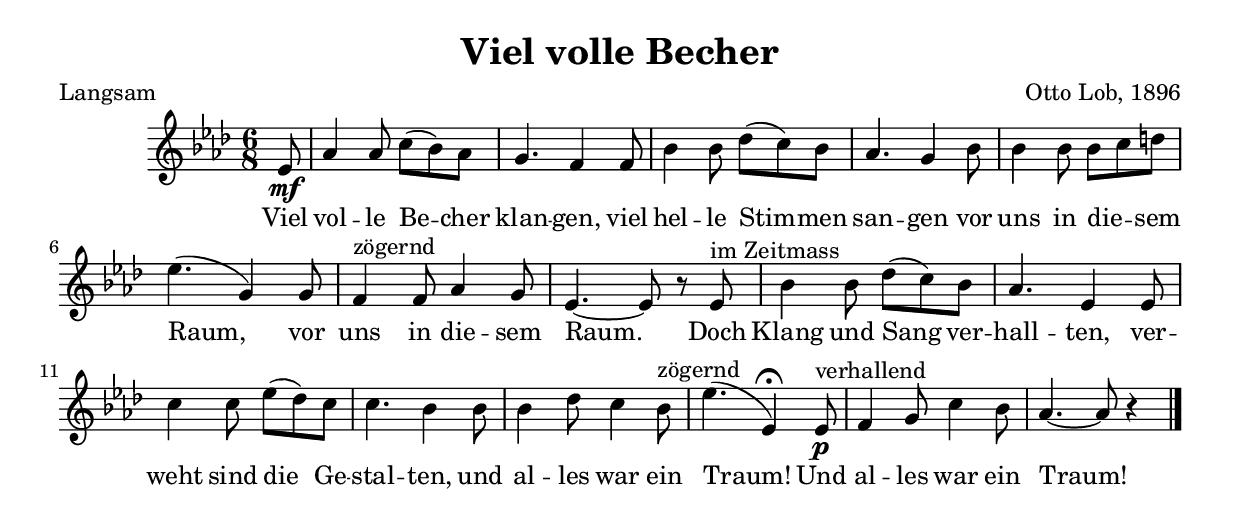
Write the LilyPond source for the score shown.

\version "2.18.2"
\include "articulate.ly"

\header {
  title = "Viel volle Becher"
  composer = "Otto Lob, 1896"
  poet = "Langsam"
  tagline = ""
}

musicOne = \relative es' {
  \time 6/8
  \key f \minor

  \partial 8 es8 \mf |
  aes4 aes8 c (bes) aes |
  g4. f4 f8 |
  bes4 bes8 des (c) bes |
  aes4. g4 bes8 |
  bes4 bes8 bes c d |
  es4. (g,4) g8 |
  f4^"zögernd" f8 aes4 g8 |
  es4.~ es8 r es^"im Zeitmass" |
  bes'4 bes8 des (c) bes |
  aes4. es4 es8 |
  c'4 c8 es (des) c |
  c4. bes4 bes8 |
  bes4 des8 c4 bes8^"zögernd" |
  es4. (es,4\fermata) es8\p^"verhallend" |
  f4 g8 c4 bes8 |
  aes4.~ aes8 r4 \bar "|."
}

verseOne = \lyricmode {
    Viel vol -- le Be -- cher |
    klan -- gen, viel |
    hel -- le Stim -- men |
    san -- gen vor |
    uns in die -- _ sem |
    Raum, vor |
    uns in die -- sem |
    Raum. Doch |
    Klang und Sang ver -- |
    hall -- ten, ver -- |
    weht sind die Ge -- |
    stal -- ten, und |
    al -- les war ein |
    Traum! Und |
    al -- les war ein |
    Traum! |
}

\book {
    \score {
        <<
            \new Voice = "one" {
                \musicOne
            }
            \new Lyrics \lyricsto "one" {
                \verseOne
            }
        >>
        \layout {
        }
    }
}

\book {
    \score {
        \unfoldRepeats \articulate
            <<
                \new Voice = "one" {
                    \musicOne
                }
            >>
        \midi {
            \tempo 4 = 100
        }
    }
}
